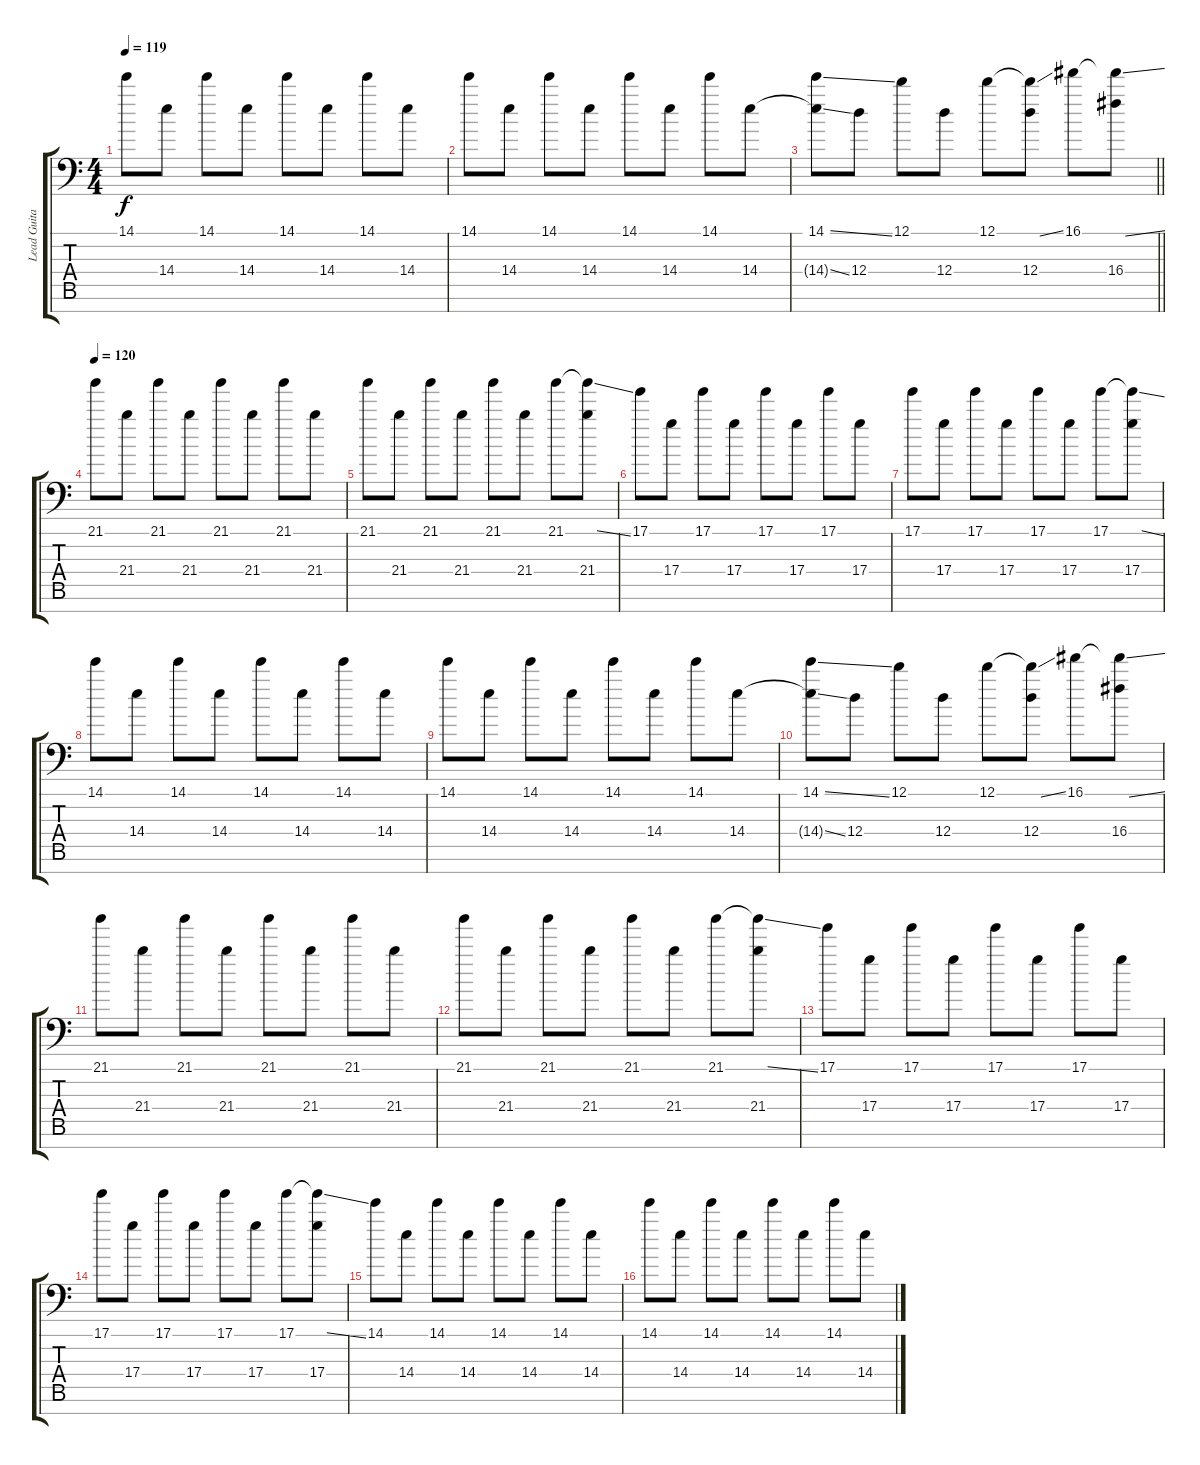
\track ("Lead Guitar #2" "Lead Guita") {instrument distortionguitar}
\staff {score tabs}
\tuning (D4 A3 E3 D3 A2 E2 A1) {hide}
\ts (4 4)
\tempo 119
\clef f4
\ks c
14.1.8{dy f} 14.4.8 14.1.8 14.4.8 14.1.8 14.4.8 14.1.8 14.4.8 |
14.1.8 14.4.8 14.1.8 14.4.8 14.1.8 14.4.8 14.1.8 14.4.8 |
\barLineRight lightlight
(14.1{ss} 14.4{ss t}).8 12.4.8 12.1.8 12.4.8 12.1.8 (12.1{ss t} 12.4).8 16.1.8 (16.1{ss t} 16.4).8 |
\section ("" "")
\tempo 120
21.1.8{volume 6} 21.4.8 21.1.8 21.4.8 21.1.8 21.4.8 21.1.8 21.4.8 |
21.1.8 21.4.8 21.1.8 21.4.8 21.1.8 21.4.8 21.1.8 (21.1{ss t} 21.4).8 |
17.1.8 17.4.8 17.1.8 17.4.8 17.1.8 17.4.8 17.1.8 17.4.8 |
17.1.8 17.4.8 17.1.8 17.4.8 17.1.8 17.4.8 17.1.8 (17.1{ss t} 17.4).8 |
14.1.8 14.4.8 14.1.8 14.4.8 14.1.8 14.4.8 14.1.8 14.4.8 |
14.1.8 14.4.8 14.1.8 14.4.8 14.1.8 14.4.8 14.1.8 14.4.8 |
(14.1{ss} 14.4{ss t}).8 12.4.8 12.1.8 12.4.8 12.1.8 (12.1{ss t} 12.4).8 16.1.8 (16.1{ss t} 16.4).8 |
21.1.8 21.4.8 21.1.8 21.4.8 21.1.8 21.4.8 21.1.8 21.4.8 |
21.1.8 21.4.8 21.1.8 21.4.8 21.1.8 21.4.8 21.1.8 (21.1{ss t} 21.4).8 |
17.1.8 17.4.8 17.1.8 17.4.8 17.1.8 17.4.8 17.1.8 17.4.8 |
17.1.8 17.4.8 17.1.8 17.4.8 17.1.8 17.4.8 17.1.8 (17.1{ss t} 17.4).8 |
14.1.8 14.4.8 14.1.8 14.4.8 14.1.8 14.4.8 14.1.8 14.4.8 |
14.1.8 14.4.8 14.1.8 14.4.8 14.1.8 14.4.8 14.1.8 14.4.8
